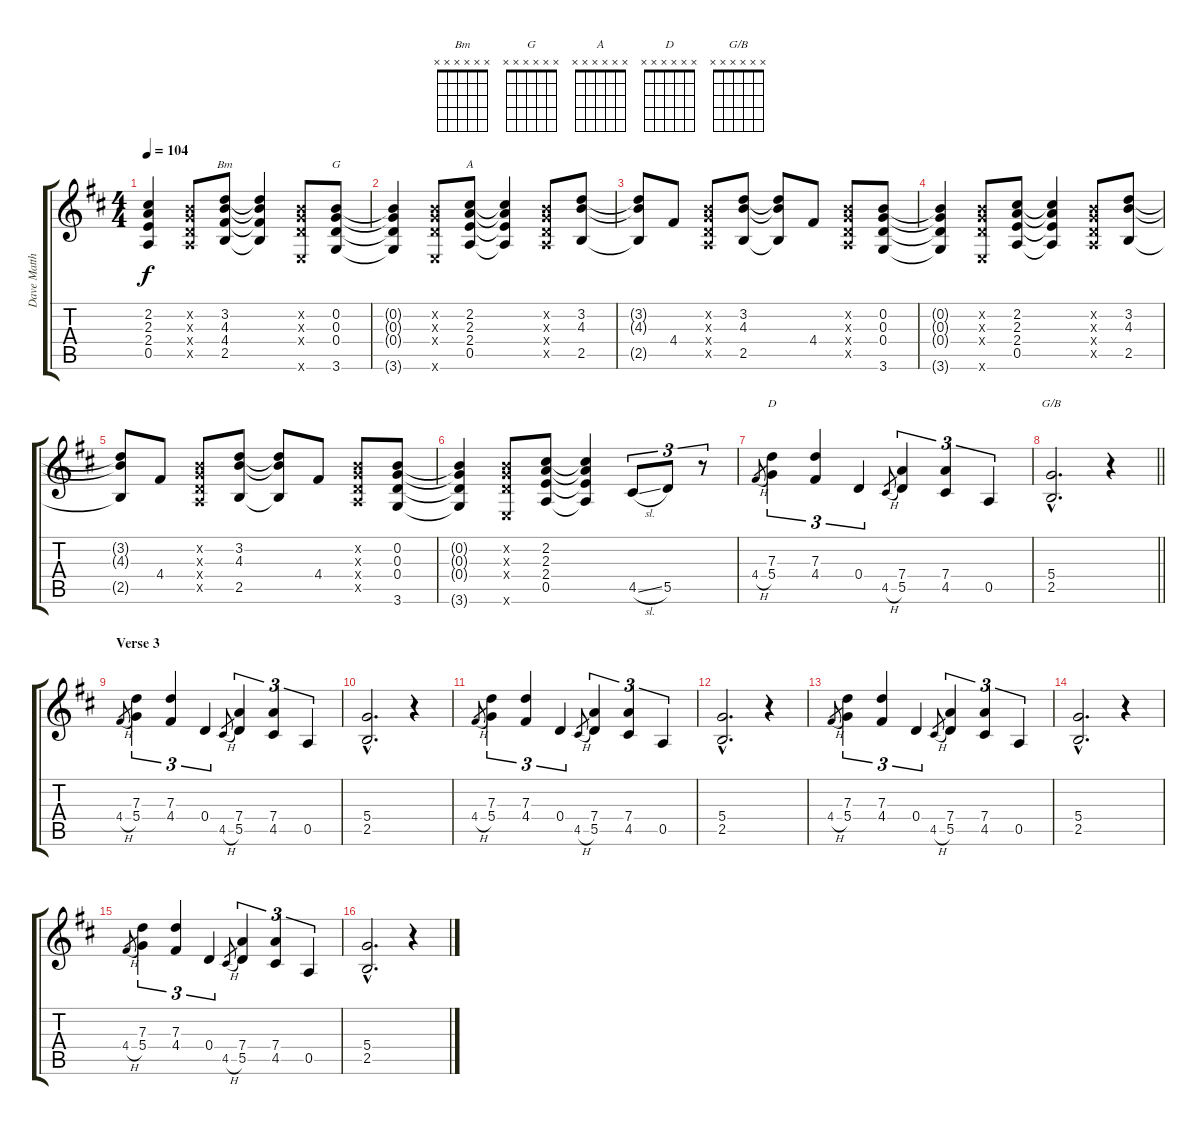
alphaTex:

\track ("Dave Matthews" "Dave Matth") {instrument acousticguitarsteel}
\staff {score tabs}
\tuning (E4 B3 G3 D3 A2 E2) {hide}
\chord ("Bm" x x x x x x)
\chord ("G" x x x x x x)
\chord ("A" x x x x x x)
\chord ("D" x x x x x x)
\chord ("G/B" x x x x x x)
\ts (4 4)
\tempo 104
\clef g2
\ks d
(2.2{t} 2.3{t} 2.4{t} 0.5{t}).4{dy f volume 0} (0.2{x} 0.3{x} 0.4{x} 0.5{x}).8 (3.2 4.3 4.4 2.5).8{ch "Bm"} (3.2{t} 4.3{t} 4.4{t} 2.5{t}).4 (0.2{x} 0.3{x} 0.4{x} 0.6{x}).8 (0.2 0.3 0.4 3.6).8{ch "G"} |
(0.2{t} 0.3{t} 0.4{t} 3.6{t}).4{volume 0} (0.2{x} 0.3{x} 0.4{x} 0.6{x}).8 (2.2 2.3 2.4 0.5).8{ch "A"} (2.2{t} 2.3{t} 2.4{t} 0.5{t}).4 (0.2{x} 0.3{x} 0.4{x} 0.5{x}).8 (3.2 4.3 2.5).8 |
(3.2{t} 4.3{t} 2.5{t}).8{volume 0} 4.4.8 (0.2{x} 0.3{x} 0.4{x} 0.5{x}).8 (3.2 4.3 2.5).8 (3.2{t} 4.3{t} 2.5{t}).8 4.4.8 (0.2{x} 0.3{x} 0.4{x} 0.5{x}).8 (0.2 0.3 0.4 3.6).8 |
(0.2{t} 0.3{t} 0.4{t} 3.6{t}).4{volume 0} (0.2{x} 0.3{x} 0.4{x} 0.6{x}).8 (2.2 2.3 2.4 0.5).8 (2.2{t} 2.3{t} 2.4{t} 0.5{t}).4 (0.2{x} 0.3{x} 0.4{x} 0.5{x}).8 (3.2 4.3 2.5).8 |
(3.2{t} 4.3{t} 2.5{t}).8{volume 0} 4.4.8 (0.2{x} 0.3{x} 0.4{x} 0.5{x}).8 (3.2 4.3 2.5).8 (3.2{t} 4.3{t} 2.5{t}).8 4.4.8 (0.2{x} 0.3{x} 0.4{x} 0.5{x}).8 (0.2 0.3 0.4 3.6).8 |
(0.2{t} 0.3{t} 0.4{t} 3.6{t}).4{volume 0} (0.2{x} 0.3{x} 0.4{x} 0.6{x}).8 (2.2 2.3 2.4 0.5).8 (2.2{t} 2.3{t} 2.4{t} 0.5{t}).4 4.5{sl}.8{tu (3 2)} 5.5.8{tu (3 2)} r.8{tu (3 2)} |
4.4{h}.8{gr} (7.3 5.4).4{tu (3 2) ch "D" volume 13} (7.3 4.4).4{tu (3 2)} 0.4.4{tu (3 2)} 4.5{h}.8{gr} (7.4 5.5).4{tu (3 2)} (7.4 4.5).4{tu (3 2)} 0.5.4{tu (3 2)} |
\barLineRight lightlight
(5.4{hac} 2.5{hac}).2{d ch "G/B"} r.4 |
\section ("" "Verse 3")
4.4{h}.8{gr} (7.3 5.4).4{tu (3 2)} (7.3 4.4).4{tu (3 2)} 0.4.4{tu (3 2)} 4.5{h}.8{gr} (7.4 5.5).4{tu (3 2)} (7.4 4.5).4{tu (3 2)} 0.5.4{tu (3 2)} |
(5.4{hac} 2.5{hac}).2{d} r.4 |
4.4{h}.8{gr} (7.3 5.4).4{tu (3 2)} (7.3 4.4).4{tu (3 2)} 0.4.4{tu (3 2)} 4.5{h}.8{gr} (7.4 5.5).4{tu (3 2)} (7.4 4.5).4{tu (3 2)} 0.5.4{tu (3 2)} |
(5.4{hac} 2.5{hac}).2{d} r.4 |
4.4{h}.8{gr} (7.3 5.4).4{tu (3 2)} (7.3 4.4).4{tu (3 2)} 0.4.4{tu (3 2)} 4.5{h}.8{gr} (7.4 5.5).4{tu (3 2)} (7.4 4.5).4{tu (3 2)} 0.5.4{tu (3 2)} |
(5.4{hac} 2.5{hac}).2{d} r.4 |
4.4{h}.8{gr} (7.3 5.4).4{tu (3 2)} (7.3 4.4).4{tu (3 2)} 0.4.4{tu (3 2)} 4.5{h}.8{gr} (7.4 5.5).4{tu (3 2)} (7.4 4.5).4{tu (3 2)} 0.5.4{tu (3 2)} |
(5.4{hac} 2.5{hac}).2{d} r.4
